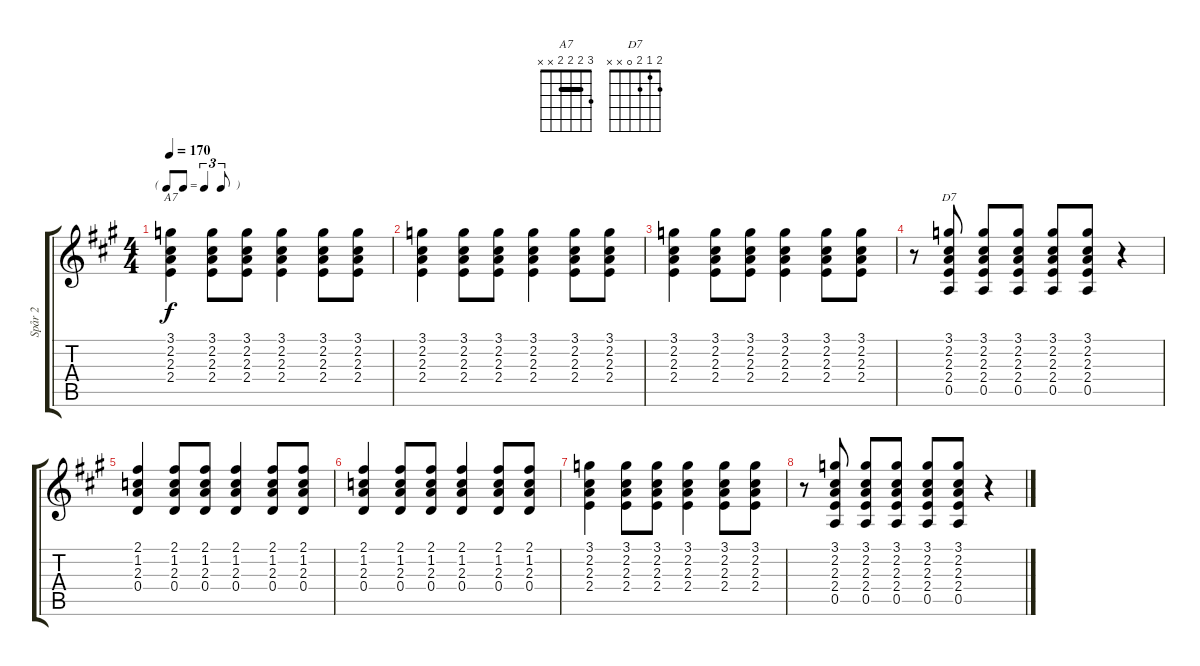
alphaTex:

\track ("Spår 2" "Spår 2") {instrument acousticguitarsteel}
\staff {score tabs}
\tuning (E4 B3 G3 D3 A2 E2) {hide}
\chord ("A7" 3 2 2 2 x x) {barre 2}
\chord ("D7" 2 1 2 0 x x)
\ts (4 4)
\tf triplet8th
\tempo 170
\clef g2
\ks a
(3.1 2.2 2.3 2.4).4{ch "A7" dy f} (3.1 2.2 2.3 2.4).8 (3.1 2.2 2.3 2.4).8 (3.1 2.2 2.3 2.4).4 (3.1 2.2 2.3 2.4).8 (3.1 2.2 2.3 2.4).8 |
(3.1 2.2 2.3 2.4).4 (3.1 2.2 2.3 2.4).8 (3.1 2.2 2.3 2.4).8 (3.1 2.2 2.3 2.4).4 (3.1 2.2 2.3 2.4).8 (3.1 2.2 2.3 2.4).8 |
(3.1 2.2 2.3 2.4).4 (3.1 2.2 2.3 2.4).8 (3.1 2.2 2.3 2.4).8 (3.1 2.2 2.3 2.4).4 (3.1 2.2 2.3 2.4).8 (3.1 2.2 2.3 2.4).8 |
r.8 (3.1 2.2 2.3 2.4 0.5).8{ch "D7"} (3.1 2.2 2.3 2.4 0.5).8 (3.1 2.2 2.3 2.4 0.5).8 (3.1 2.2 2.3 2.4 0.5).8 (3.1 2.2 2.3 2.4 0.5).8 r.4 |
(2.1 1.2 2.3 0.4).4 (2.1 1.2 2.3 0.4).8 (2.1 1.2 2.3 0.4).8 (2.1 1.2 2.3 0.4).4 (2.1 1.2 2.3 0.4).8 (2.1 1.2 2.3 0.4).8 |
(2.1 1.2 2.3 0.4).4 (2.1 1.2 2.3 0.4).8 (2.1 1.2 2.3 0.4).8 (2.1 1.2 2.3 0.4).4 (2.1 1.2 2.3 0.4).8 (2.1 1.2 2.3 0.4).8 |
(3.1 2.2 2.3 2.4).4 (3.1 2.2 2.3 2.4).8 (3.1 2.2 2.3 2.4).8 (3.1 2.2 2.3 2.4).4 (3.1 2.2 2.3 2.4).8 (3.1 2.2 2.3 2.4).8 |
r.8 (3.1 2.2 2.3 2.4 0.5).8 (3.1 2.2 2.3 2.4 0.5).8 (3.1 2.2 2.3 2.4 0.5).8 (3.1 2.2 2.3 2.4 0.5).8 (3.1 2.2 2.3 2.4 0.5).8 r.4
